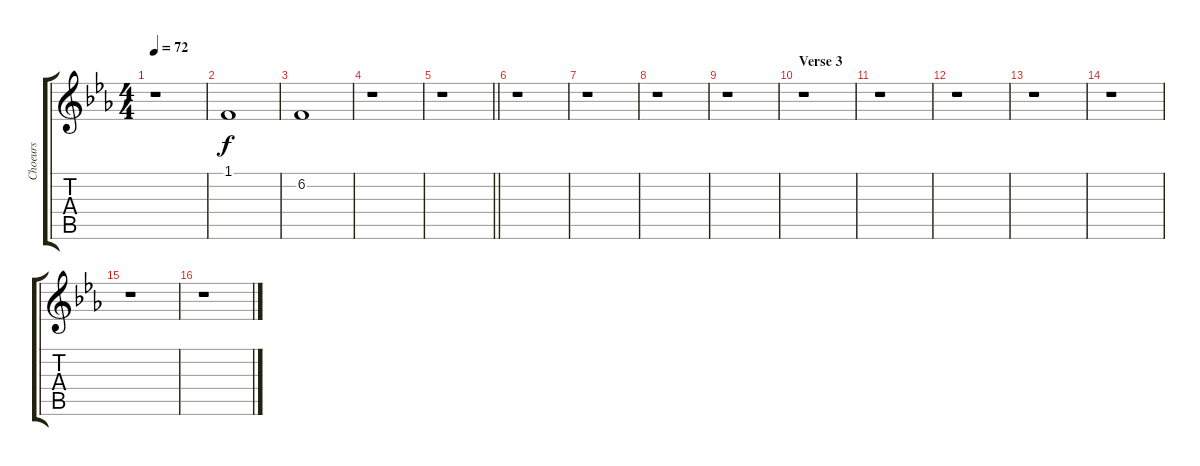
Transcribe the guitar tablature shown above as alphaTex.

\track ("Choeurs" "Choeurs") {instrument voiceoohs}
\staff {score tabs}
\tuning (E4 B3 G3 D3 A2 E2) {hide}
\ts (4 4)
\tempo 72
\clef g2
\ks eb
r.1{dy f} |
1.1.1 |
6.2.1 |
r.1 |
\barLineRight lightlight
r.1 |
r.1 |
r.1 |
r.1 |
r.1 |
\section ("" "Verse 3")
r.1 |
r.1 |
r.1 |
r.1 |
r.1 |
r.1 |
r.1
